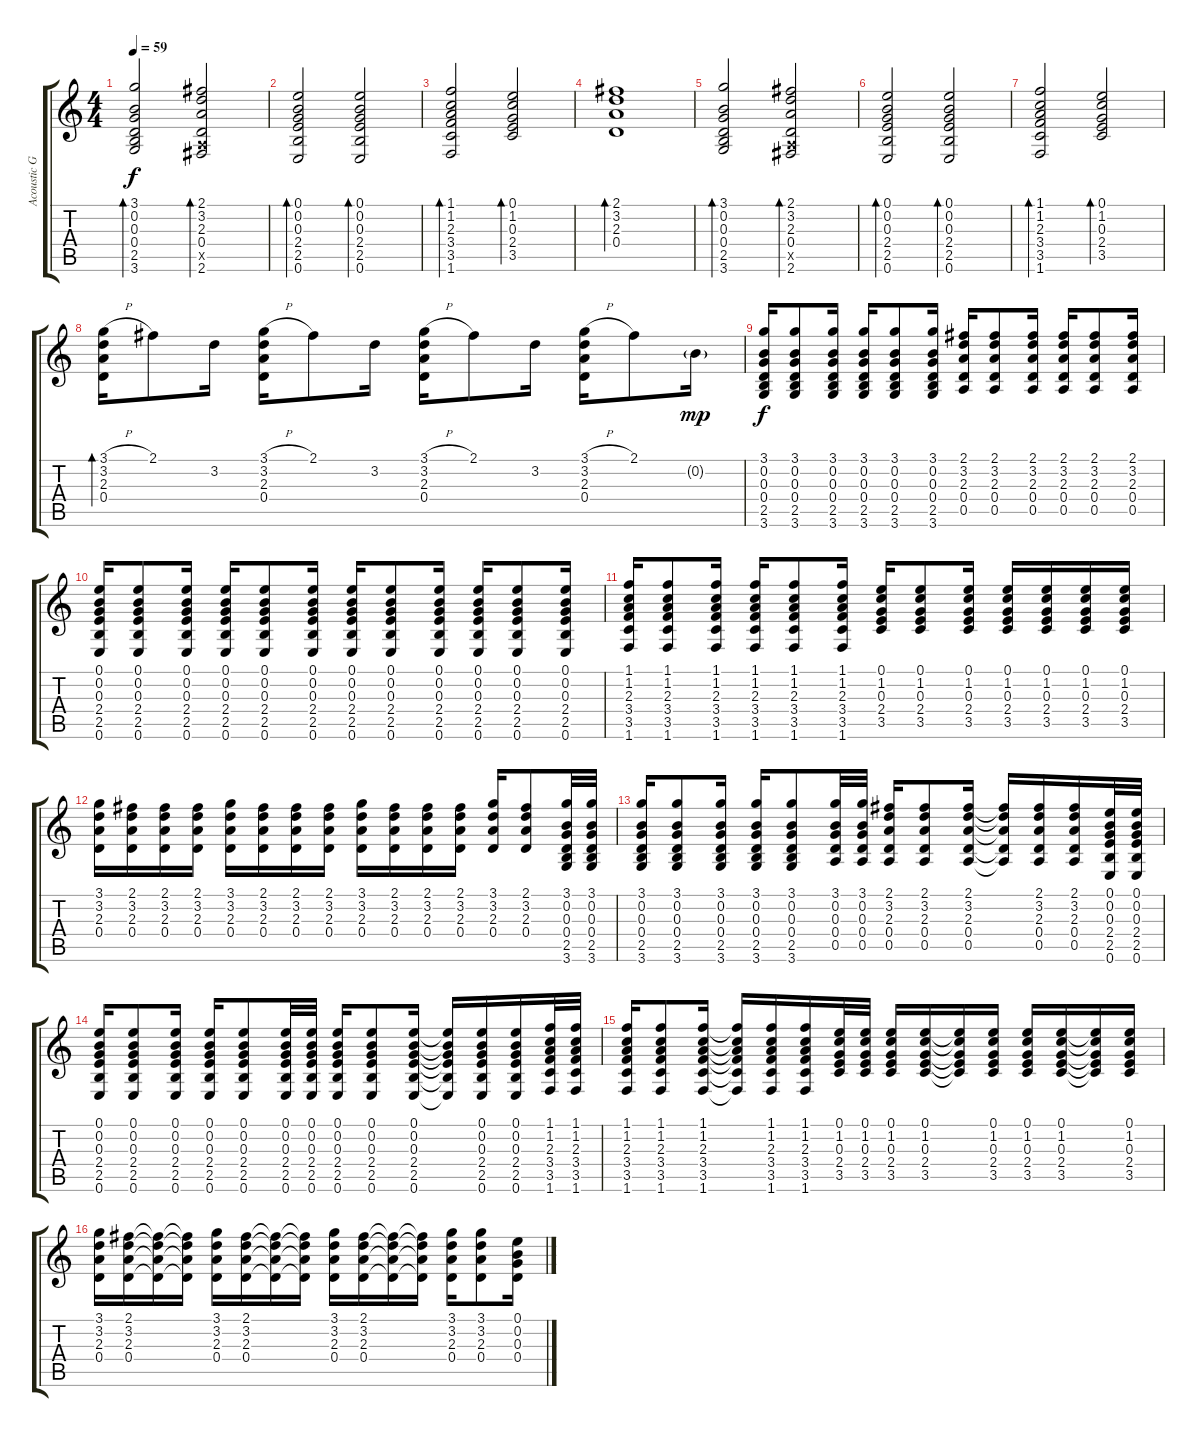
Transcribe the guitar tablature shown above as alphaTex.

\track ("Acoustic Guitar" "Acoustic G") {instrument acousticguitarsteel}
\staff {score tabs}
\tuning (E4 B3 G3 D3 A2 E2) {hide}
\ts (4 4)
\tempo 59
\clef g2
\ks c
(3.1 0.2 0.3 0.4 2.5 3.6).2{bd 60 dy f instrument acousticguitarsteel} (2.1 3.2 2.3 0.4 0.5{x} 2.6).2{bd 60} |
(0.1 0.2 0.3 2.4 2.5 0.6).2{bd 60} (0.1 0.2 0.3 2.4 2.5 0.6).2{bd 60} |
(1.1 1.2 2.3 3.4 3.5 1.6).2{bd 60} (0.1 1.2 0.3 2.4 3.5).2{bd 60} |
(2.1 3.2 2.3 0.4).1{bd 60} |
(3.1 0.2 0.3 0.4 2.5 3.6).2{bd 60} (2.1 3.2 2.3 0.4 0.5{x} 2.6).2{bd 60} |
(0.1 0.2 0.3 2.4 2.5 0.6).2{bd 60} (0.1 0.2 0.3 2.4 2.5 0.6).2{bd 60} |
(1.1 1.2 2.3 3.4 3.5 1.6).2{bd 60} (0.1 1.2 0.3 2.4 3.5).2{bd 60} |
(3.1{h} 3.2 2.3 0.4).16{bd 60} 2.1.8 3.2.16 (3.1{h} 3.2 2.3 0.4).16 2.1.8 3.2.16 (3.1{h} 3.2 2.3 0.4).16 2.1.8 3.2.16 (3.1{h} 3.2 2.3 0.4).16 2.1.8 0.2{g}.16{dy mp} |
(3.1 0.2 0.3 0.4 2.5 3.6).16{dy f} (3.1 0.2 0.3 0.4 2.5 3.6).8 (3.1 0.2 0.3 0.4 2.5 3.6).16 (3.1 0.2 0.3 0.4 2.5 3.6).16 (3.1 0.2 0.3 0.4 2.5 3.6).8 (3.1 0.2 0.3 0.4 2.5 3.6).16 (2.1 3.2 2.3 0.4 0.5).16 (2.1 3.2 2.3 0.4 0.5).8 (2.1 3.2 2.3 0.4 0.5).16 (2.1 3.2 2.3 0.4 0.5).16 (2.1 3.2 2.3 0.4 0.5).8 (2.1 3.2 2.3 0.4 0.5).16 |
(0.1 0.2 0.3 2.4 2.5 0.6).16 (0.1 0.2 0.3 2.4 2.5 0.6).8 (0.1 0.2 0.3 2.4 2.5 0.6).16 (0.1 0.2 0.3 2.4 2.5 0.6).16 (0.1 0.2 0.3 2.4 2.5 0.6).8 (0.1 0.2 0.3 2.4 2.5 0.6).16 (0.1 0.2 0.3 2.4 2.5 0.6).16 (0.1 0.2 0.3 2.4 2.5 0.6).8 (0.1 0.2 0.3 2.4 2.5 0.6).16 (0.1 0.2 0.3 2.4 2.5 0.6).16 (0.1 0.2 0.3 2.4 2.5 0.6).8 (0.1 0.2 0.3 2.4 2.5 0.6).16 |
(1.1 1.2 2.3 3.4 3.5 1.6).16 (1.1 1.2 2.3 3.4 3.5 1.6).8 (1.1 1.2 2.3 3.4 3.5 1.6).16 (1.1 1.2 2.3 3.4 3.5 1.6).16 (1.1 1.2 2.3 3.4 3.5 1.6).8 (1.1 1.2 2.3 3.4 3.5 1.6).16 (0.1 1.2 0.3 2.4 3.5).16 (0.1 1.2 0.3 2.4 3.5).8 (0.1 1.2 0.3 2.4 3.5).16 (0.1 1.2 0.3 2.4 3.5).16 (0.1 1.2 0.3 2.4 3.5).16 (0.1 1.2 0.3 2.4 3.5).16 (0.1 1.2 0.3 2.4 3.5).16 |
(3.1 3.2 2.3 0.4).16 (2.1 3.2 2.3 0.4).16 (2.1 3.2 2.3 0.4).16 (2.1 3.2 2.3 0.4).16 (3.1 3.2 2.3 0.4).16 (2.1 3.2 2.3 0.4).16 (2.1 3.2 2.3 0.4).16 (2.1 3.2 2.3 0.4).16 (3.1 3.2 2.3 0.4).16 (2.1 3.2 2.3 0.4).16 (2.1 3.2 2.3 0.4).16 (2.1 3.2 2.3 0.4).16 (3.1 3.2 2.3 0.4).16 (2.1 3.2 2.3 0.4).8 (3.1 0.2 0.3 0.4 2.5 3.6).32 (3.1 0.2 0.3 0.4 2.5 3.6).32 |
(3.1 0.2 0.3 0.4 2.5 3.6).16 (3.1 0.2 0.3 0.4 2.5 3.6).8 (3.1 0.2 0.3 0.4 2.5 3.6).16 (3.1 0.2 0.3 0.4 2.5 3.6).16 (3.1 0.2 0.3 0.4 2.5 3.6).8 (3.1 0.2 0.3 0.4 0.5).32 (3.1 0.2 0.3 0.4 0.5).32 (2.1 3.2 2.3 0.4 0.5).16 (2.1 3.2 2.3 0.4 0.5).8 (2.1 3.2 2.3 0.4 0.5).16 (2.1{t} 3.2{t} 2.3{t} 0.4{t} 0.5{t}).16 (2.1 3.2 2.3 0.4 0.5).16 (2.1 3.2 2.3 0.4 0.5).16 (0.1 0.2 0.3 2.4 2.5 0.6).32 (0.1 0.2 0.3 2.4 2.5 0.6).32 |
(0.1 0.2 0.3 2.4 2.5 0.6).16 (0.1 0.2 0.3 2.4 2.5 0.6).8 (0.1 0.2 0.3 2.4 2.5 0.6).16 (0.1 0.2 0.3 2.4 2.5 0.6).16 (0.1 0.2 0.3 2.4 2.5 0.6).8 (0.1 0.2 0.3 2.4 2.5 0.6).32 (0.1 0.2 0.3 2.4 2.5 0.6).32 (0.1 0.2 0.3 2.4 2.5 0.6).16 (0.1 0.2 0.3 2.4 2.5 0.6).8 (0.1 0.2 0.3 2.4 2.5 0.6).16 (0.1{t} 0.2{t} 0.3{t} 2.4{t} 2.5{t} 0.6{t}).16 (0.1 0.2 0.3 2.4 2.5 0.6).16 (0.1 0.2 0.3 2.4 2.5 0.6).16 (1.1 1.2 2.3 3.4 3.5 1.6).32 (1.1 1.2 2.3 3.4 3.5 1.6).32 |
(1.1 1.2 2.3 3.4 3.5 1.6).16 (1.1 1.2 2.3 3.4 3.5 1.6).8 (1.1 1.2 2.3 3.4 3.5 1.6).16 (1.1{t} 1.2{t} 2.3{t} 3.4{t} 3.5{t} 1.6{t}).16 (1.1 1.2 2.3 3.4 3.5 1.6).16 (1.1 1.2 2.3 3.4 3.5 1.6).16 (0.1 1.2 0.3 2.4 3.5).32 (0.1 1.2 0.3 2.4 3.5).32 (0.1 1.2 0.3 2.4 3.5).16 (0.1 1.2 0.3 2.4 3.5).16 (0.1{t} 1.2{t} 0.3{t} 2.4{t} 3.5{t}).16 (0.1 1.2 0.3 2.4 3.5).16 (0.1 1.2 0.3 2.4 3.5).16 (0.1 1.2 0.3 2.4 3.5).16 (0.1{t} 1.2{t} 0.3{t} 2.4{t} 3.5{t}).16 (0.1 1.2 0.3 2.4 3.5).16 |
(3.1 3.2 2.3 0.4).16 (2.1 3.2 2.3 0.4).16 (2.1{t} 3.2{t} 2.3{t} 0.4{t}).16 (2.1{t} 3.2{t} 2.3{t} 0.4{t}).16 (3.1 3.2 2.3 0.4).16 (2.1 3.2 2.3 0.4).16 (2.1{t} 3.2{t} 2.3{t} 0.4{t}).16 (2.1{t} 3.2{t} 2.3{t} 0.4{t}).16 (3.1 3.2 2.3 0.4).16 (2.1 3.2 2.3 0.4).16 (2.1{t} 3.2{t} 2.3{t} 0.4{t}).16 (2.1{t} 3.2{t} 2.3{t} 0.4{t}).16 (3.1 3.2 2.3 0.4).16 (3.1 3.2 2.3 0.4).8 (0.1 0.2 0.3 0.4).16
